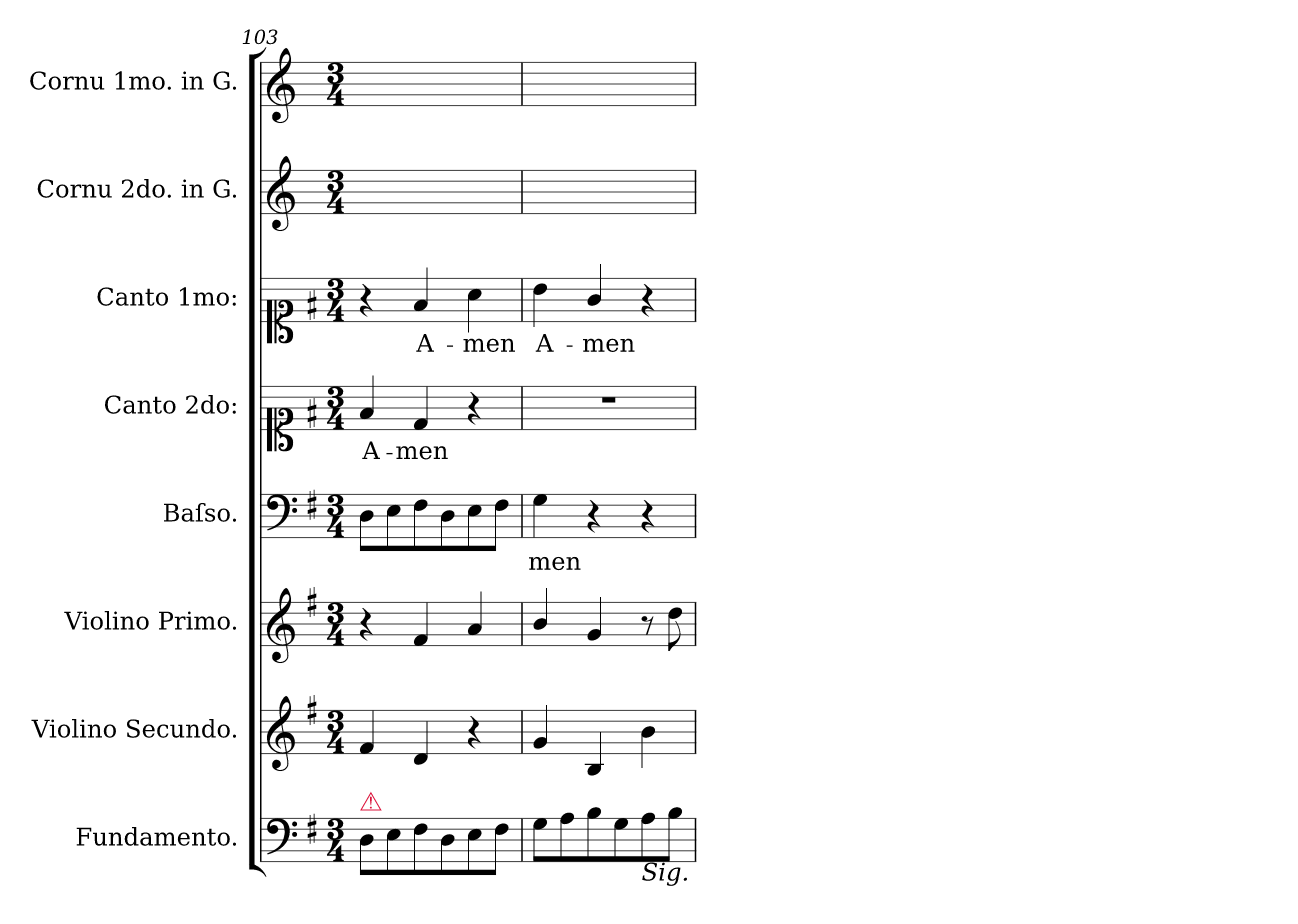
**kern	**kern	**kern	**kern	**text	**kern	**text	**kern	**text	**kern	**kern
*part8	*part7	*part6	*part5	*part5	*part4	*part4	*part3	*part3	*part2	*part1
*staff8	*staff7	*staff6	*staff5	*staff5	*staff4	*staff4	*staff3	*staff3	*staff2	*staff1
*I"Fundamento.	*I"Violino Secundo.	*I"Violino Primo.	*I"Baſso.	*	*I"Canto 2do:	*	*I"Canto 1mo:	*	*I"Cornu 2do. in G.	*I"Cornu 1mo. in G.
*	*I'vl 2	*I'vl 1	*I'B	*	*	*	*	*	*I'cor 2 in G	*I'cor 1 in G
*clefF4	*clefG2	*clefG2	*clefF4	*	*clefC1	*	*clefC1	*	*clefG2	*clefG2
*	*	*	*	*	*	*	*	*	*ITrd3c5	*ITrd3c5
*k[f#]	*k[f#]	*k[f#]	*k[f#]	*	*k[f#]	*	*k[f#]	*	*k[f#]	*k[f#]
*G:	*G:	*G:	*G:	*	*G:	*	*G:	*	*G:	*G:
*M3/4	*M3/4	*M3/4	*M3/4	*	*M3/4	*	*M3/4	*	*M3/4	*M3/4
=103	=103	=103	=103	=103	=103	=103	=103	=103	=103	=103
!LO:TX:a:color=crimson:t=⚠	!	!	!	!	!	!	!	!	!	!
8D\L	4f#/	4r	8D\L	.	4f#/	A-	4r	.	2.ryy	2.ryy
8E\	.	.	8E\	.	.	.	.	.	.	.
8F#\	4d/	4f#/	8F#\	.	4d/	-men	4f#/	A-	.	.
8D\	.	.	8D\	.	.	.	.	.	.	.
8E\	4r	4a/	8E\	.	4r	.	4a\	-men	.	.
8F#\J	.	.	8F#\J	.	.	.	.	.	.	.
=104	=104	=104	=104	=104	=104	=104	=104	=104	=104	=104
!	!	!	!	!	!	!	!	!LO:LY:i	!	!
8G\L	4g/	4b/	4G\	-men	2.r	.	4b\	A-	2.ryy	2.ryy
8A\	.	.	.	.	.	.	.	.	.	.
!	!	!	!	!	!	!	!	!LO:LY:i	!	!
8B\	4B/	4g/	4r	.	.	.	4g/	-men	.	.
8G\	.	.	.	.	.	.	.	.	.	.
!LO:TX:b:i:t=Sig.	!	!	!	!	!	!	!	!	!	!
8A\	4b\	8r	4r	.	.	.	4r	.	.	.
8B\J	.	8dd\	.	.	.	.	.	.	.	.
=	=	=	=	=	=	=	=	=	=	=
*-	*-	*-	*-	*-	*-	*-	*-	*-	*-	*-
